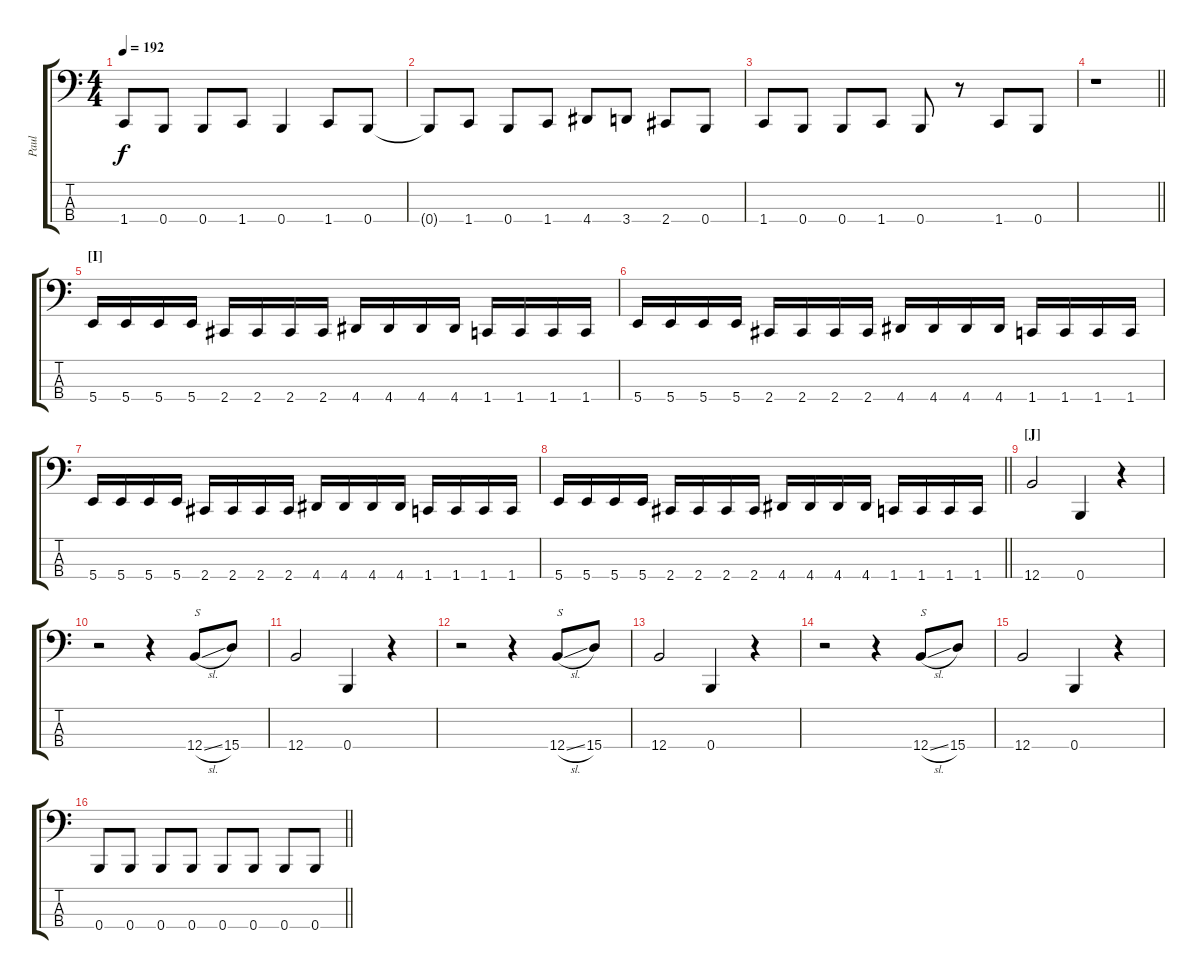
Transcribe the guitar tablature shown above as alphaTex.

\track ("Paul" "Paul") {instrument electricbasspick}
\staff {score tabs}
\tuning (E2 B1 Gb1 B0) {hide}
\ts (4 4)
\tempo 192
\clef f4
\ks c
1.4.8{dy f} 0.4.8 0.4.8 1.4.8 0.4.4 1.4.8 0.4.8 |
0.4{t}.8 1.4.8 0.4.8 1.4.8 4.4.8 3.4.8 2.4.8 0.4.8 |
1.4.8 0.4.8 0.4.8 1.4.8 0.4.8 r.8 1.4.8 0.4.8 |
\barLineRight lightlight
r.1 |
\section ("" "[I]")
5.4.16 5.4.16 5.4.16 5.4.16 2.4.16 2.4.16 2.4.16 2.4.16 4.4.16 4.4.16 4.4.16 4.4.16 1.4.16 1.4.16 1.4.16 1.4.16 |
5.4.16 5.4.16 5.4.16 5.4.16 2.4.16 2.4.16 2.4.16 2.4.16 4.4.16 4.4.16 4.4.16 4.4.16 1.4.16 1.4.16 1.4.16 1.4.16 |
5.4.16 5.4.16 5.4.16 5.4.16 2.4.16 2.4.16 2.4.16 2.4.16 4.4.16 4.4.16 4.4.16 4.4.16 1.4.16 1.4.16 1.4.16 1.4.16 |
\barLineRight lightlight
5.4.16 5.4.16 5.4.16 5.4.16 2.4.16 2.4.16 2.4.16 2.4.16 4.4.16 4.4.16 4.4.16 4.4.16 1.4.16 1.4.16 1.4.16 1.4.16 |
\section ("" "[J]")
12.4.2 0.4.4 r.4 |
r.2 r.4 12.4{sl}.8{txt "S"} 15.4.8 |
12.4.2 0.4.4 r.4 |
r.2 r.4 12.4{sl}.8{txt "S"} 15.4.8 |
12.4.2 0.4.4 r.4 |
r.2 r.4 12.4{sl}.8{txt "S"} 15.4.8 |
12.4.2 0.4.4 r.4 |
\barLineRight lightlight
0.4.8 0.4.8 0.4.8 0.4.8 0.4.8 0.4.8 0.4.8 0.4.8
